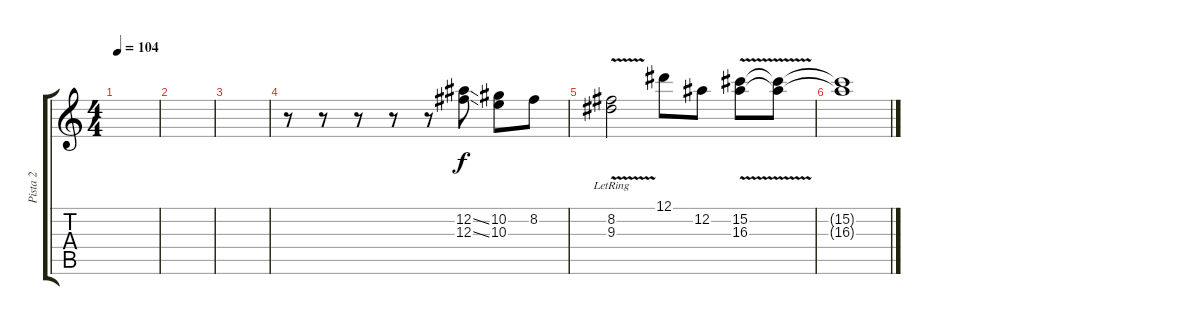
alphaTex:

\track ("Pista 2" "Pista 2") {instrument electricguitarjazz}
\staff {score tabs}
\tuning (Eb4 Bb3 Gb3 Db3 Ab2 Eb2) {hide}
\ts (4 4)
\tempo 104
\clef g2
\ks c
|
|
|
r.8 r.8 r.8 r.8 r.8 (12.2{ss} 12.3{ss}).8 (10.2 10.3).8 8.2.8 |
(8.2{v lr} 9.3{v lr}).2 12.1.8 12.2.8 (15.2{v} 16.3).8 (15.2{t} 16.3{t}).8 |
(15.2{t} 16.3{t}).1
